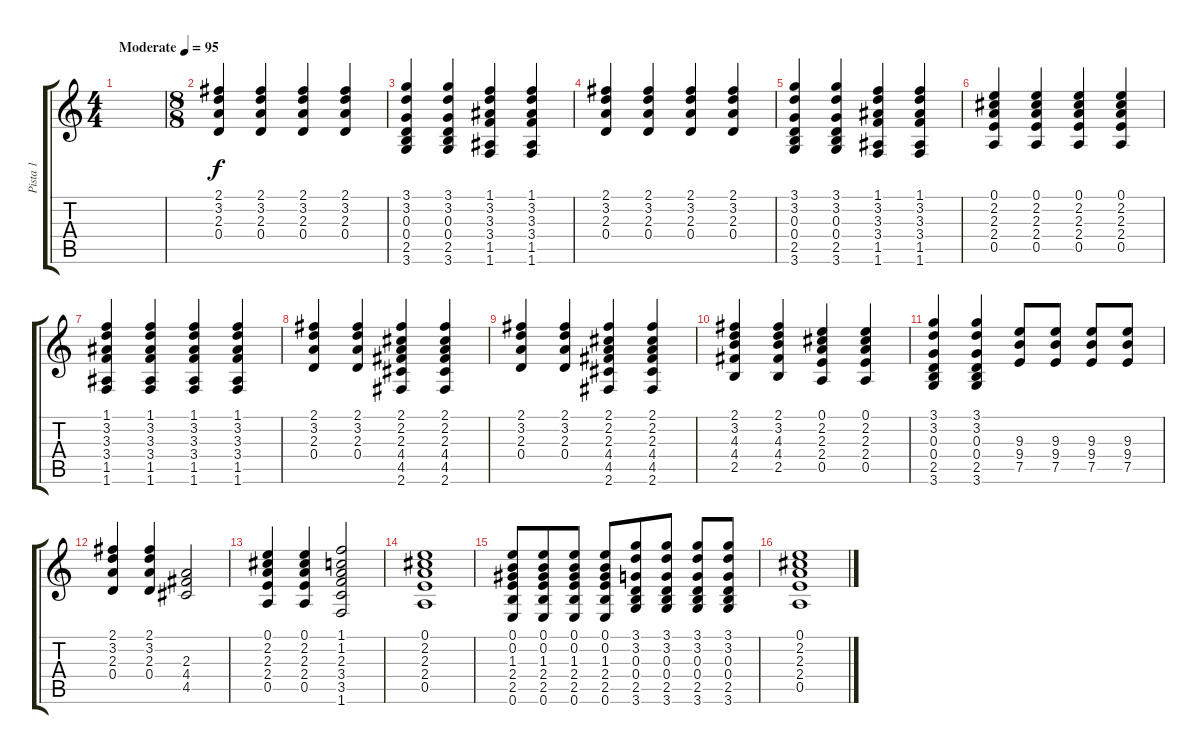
\track ("Pista 1" "Pista 1") {instrument distortionguitar}
\staff {score tabs}
\tuning (E4 B3 G3 D3 A2 E2) {hide}
\ts (4 4)
\tempo (95 "Moderate")
\clef g2
\ks c
|
\ts (8 8)
(2.1 3.2 2.3 0.4).4 (2.1 3.2 2.3 0.4).4 (2.1 3.2 2.3 0.4).4 (2.1 3.2 2.3 0.4).4 |
(3.1 3.2 0.3 0.4 2.5 3.6).4 (3.1 3.2 0.3 0.4 2.5 3.6).4 (1.1 3.2 3.3 3.4 1.5 1.6).4 (1.1 3.2 3.3 3.4 1.5 1.6).4 |
(2.1 3.2 2.3 0.4).4 (2.1 3.2 2.3 0.4).4 (2.1 3.2 2.3 0.4).4 (2.1 3.2 2.3 0.4).4 |
(3.1 3.2 0.3 0.4 2.5 3.6).4 (3.1 3.2 0.3 0.4 2.5 3.6).4 (1.1 3.2 3.3 3.4 1.5 1.6).4 (1.1 3.2 3.3 3.4 1.5 1.6).4 |
(0.1 2.2 2.3 2.4 0.5).4 (0.1 2.2 2.3 2.4 0.5).4 (0.1 2.2 2.3 2.4 0.5).4 (0.1 2.2 2.3 2.4 0.5).4 |
(1.1 3.2 3.3 3.4 1.5 1.6).4 (1.1 3.2 3.3 3.4 1.5 1.6).4 (1.1 3.2 3.3 3.4 1.5 1.6).4 (1.1 3.2 3.3 3.4 1.5 1.6).4 |
(2.1 3.2 2.3 0.4).4 (2.1 3.2 2.3 0.4).4 (2.1 2.2 2.3 4.4 4.5 2.6).4 (2.1 2.2 2.3 4.4 4.5 2.6).4 |
(2.1 3.2 2.3 0.4).4 (2.1 3.2 2.3 0.4).4 (2.1 2.2 2.3 4.4 4.5 2.6).4 (2.1 2.2 2.3 4.4 4.5 2.6).4 |
(2.1 3.2 4.3 4.4 2.5).4 (2.1 3.2 4.3 4.4 2.5).4 (0.1 2.2 2.3 2.4 0.5).4 (0.1 2.2 2.3 2.4 0.5).4 |
(3.1 3.2 0.3 0.4 2.5 3.6).4 (3.1 3.2 0.3 0.4 2.5 3.6).4 (9.3 9.4 7.5).8 (9.3 9.4 7.5).8 (9.3 9.4 7.5).8 (9.3 9.4 7.5).8 |
(2.1 3.2 2.3 0.4).4 (2.1 3.2 2.3 0.4).4 (2.3 4.4 4.5).2 |
(0.1 2.2 2.3 2.4 0.5).4 (0.1 2.2 2.3 2.4 0.5).4 (1.1 1.2 2.3 3.4 3.5 1.6).2 |
(0.1 2.2 2.3 2.4 0.5).1 |
(0.1 0.2 1.3 2.4 2.5 0.6).8 (0.1 0.2 1.3 2.4 2.5 0.6).8 (0.1 0.2 1.3 2.4 2.5 0.6).8 (0.1 0.2 1.3 2.4 2.5 0.6).8 (3.1 3.2 0.3 0.4 2.5 3.6).8 (3.1 3.2 0.3 0.4 2.5 3.6).8 (3.1 3.2 0.3 0.4 2.5 3.6).8 (3.1 3.2 0.3 0.4 2.5 3.6).8 |
(0.1 2.2 2.3 2.4 0.5).1
